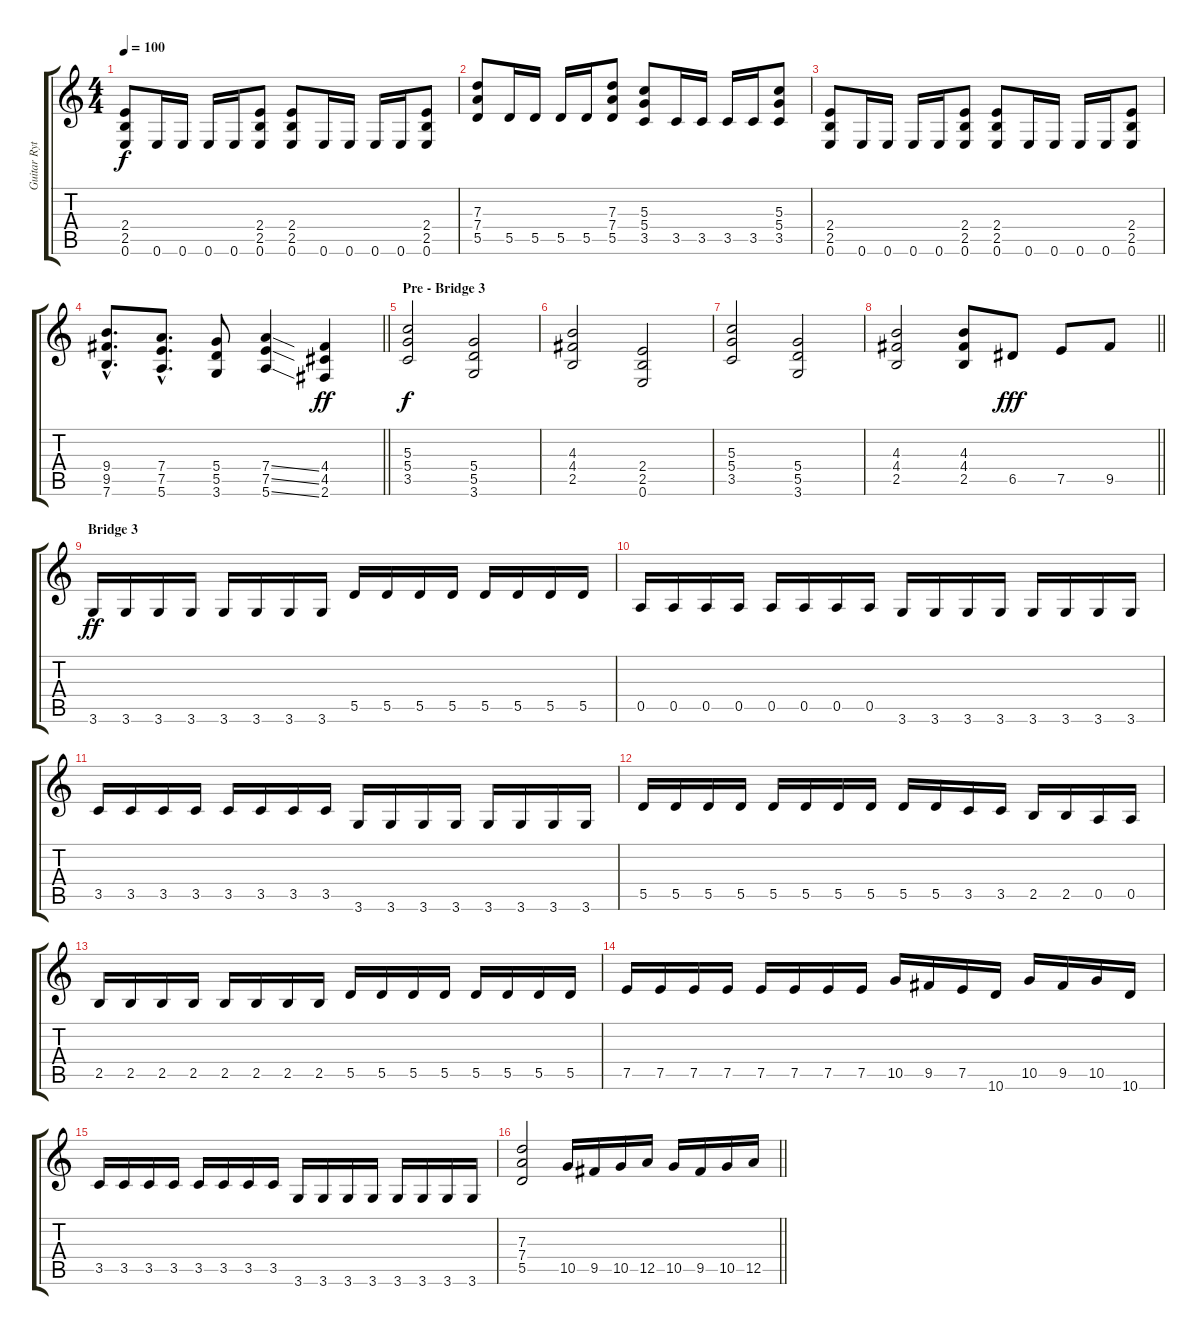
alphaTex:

\track ("Guitar Rythm (Distortion) 2" "Guitar Ryt") {instrument overdrivenguitar}
\staff {score tabs}
\tuning (E4 B3 G3 D3 A2 E2) {hide}
\ts (4 4)
\tempo 100
\clef g2
\ks c
(2.4 2.5 0.6).8{dy f} 0.6.16 0.6.16 0.6.16 0.6.16 (2.4 2.5 0.6).8 (2.4 2.5 0.6).8 0.6.16 0.6.16 0.6.16 0.6.16 (2.4 2.5 0.6).8 |
(7.3 7.4 5.5).8 5.5.16 5.5.16 5.5.16 5.5.16 (7.3 7.4 5.5).8 (5.3 5.4 3.5).8 3.5.16 3.5.16 3.5.16 3.5.16 (5.3 5.4 3.5).8 |
(2.4 2.5 0.6).8 0.6.16 0.6.16 0.6.16 0.6.16 (2.4 2.5 0.6).8 (2.4 2.5 0.6).8 0.6.16 0.6.16 0.6.16 0.6.16 (2.4 2.5 0.6).8 |
\barLineRight lightlight
(9.4{hac} 9.5{hac} 7.6{hac}).8{d} (7.4{hac} 7.5{hac} 5.6{hac}).8{d} (5.4 5.5 3.6).8 (7.4{ss} 7.5{ss} 5.6{ss}).4 (4.4 4.5 2.6).4{dy ff} |
\section ("" "Pre - Bridge 3")
(5.3 5.4 3.5).2{dy f volume 14} (5.4 5.5 3.6).2 |
(4.3 4.4 2.5).2 (2.4 2.5 0.6).2 |
(5.3 5.4 3.5).2 (5.4 5.5 3.6).2 |
\barLineRight lightlight
(4.3 4.4 2.5).2 (4.3 4.4 2.5).8 6.5.8{dy fff} 7.5.8 9.5.8 |
\section ("" "Bridge 3")
3.6.16{dy ff volume 14} 3.6.16 3.6.16 3.6.16 3.6.16 3.6.16 3.6.16 3.6.16 5.5.16 5.5.16 5.5.16 5.5.16 5.5.16 5.5.16 5.5.16 5.5.16 |
0.5.16 0.5.16 0.5.16 0.5.16 0.5.16 0.5.16 0.5.16 0.5.16 3.6.16 3.6.16 3.6.16 3.6.16 3.6.16 3.6.16 3.6.16 3.6.16 |
3.5.16 3.5.16 3.5.16 3.5.16 3.5.16 3.5.16 3.5.16 3.5.16 3.6.16 3.6.16 3.6.16 3.6.16 3.6.16 3.6.16 3.6.16 3.6.16 |
5.5.16 5.5.16 5.5.16 5.5.16 5.5.16 5.5.16 5.5.16 5.5.16 5.5.16 5.5.16 3.5.16 3.5.16 2.5.16 2.5.16 0.5.16 0.5.16 |
2.5.16 2.5.16 2.5.16 2.5.16 2.5.16 2.5.16 2.5.16 2.5.16 5.5.16 5.5.16 5.5.16 5.5.16 5.5.16 5.5.16 5.5.16 5.5.16 |
7.5.16 7.5.16 7.5.16 7.5.16 7.5.16 7.5.16 7.5.16 7.5.16 10.5.16 9.5.16 7.5.16 10.6.16 10.5.16 9.5.16 10.5.16 10.6.16 |
3.5.16 3.5.16 3.5.16 3.5.16 3.5.16 3.5.16 3.5.16 3.5.16 3.6.16 3.6.16 3.6.16 3.6.16 3.6.16 3.6.16 3.6.16 3.6.16 |
\barLineRight lightlight
(7.3 7.4 5.5).2 10.5.16 9.5.16 10.5.16 12.5.16 10.5.16 9.5.16 10.5.16 12.5.16
